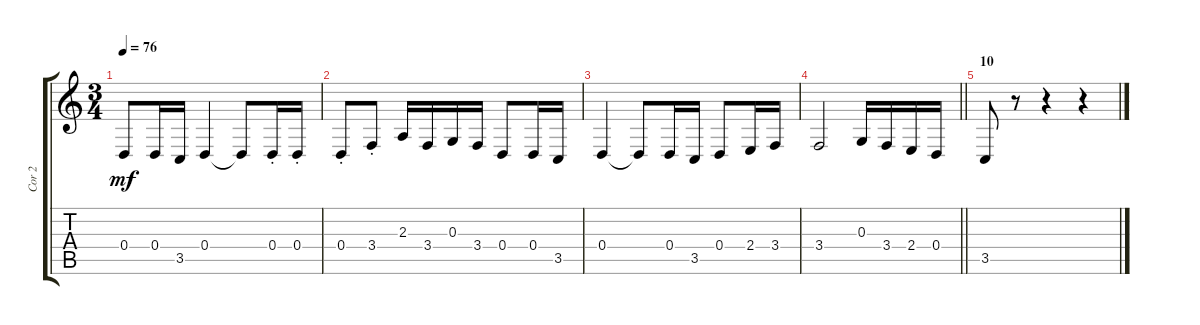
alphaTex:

\track ("Cor 2" "Cor 2") {instrument frenchhorn}
\staff {score tabs}
\tuning (E4 B3 G3 D3 A2 E2) {hide}
\ts (3 4)
\tempo 76
\clef g2
\ks c
0.4.8{dy mf} 0.4.16 3.5.16 0.4.4 0.4{t}.8 0.4{st}.16 0.4{st}.16 |
0.4{st}.8 3.4{st}.8 2.3.16 3.4.16 0.3.16 3.4.16 0.4.8 0.4.16 3.5.16 |
0.4.4 0.4{t}.8 0.4.16 3.5.16 0.4.8 2.4.16 3.4.16 |
\barLineRight lightlight
3.4.2 0.3.16 3.4.16 2.4.16 0.4.16 |
\section ("" "10")
3.5.8 r.8 r.4 r.4
